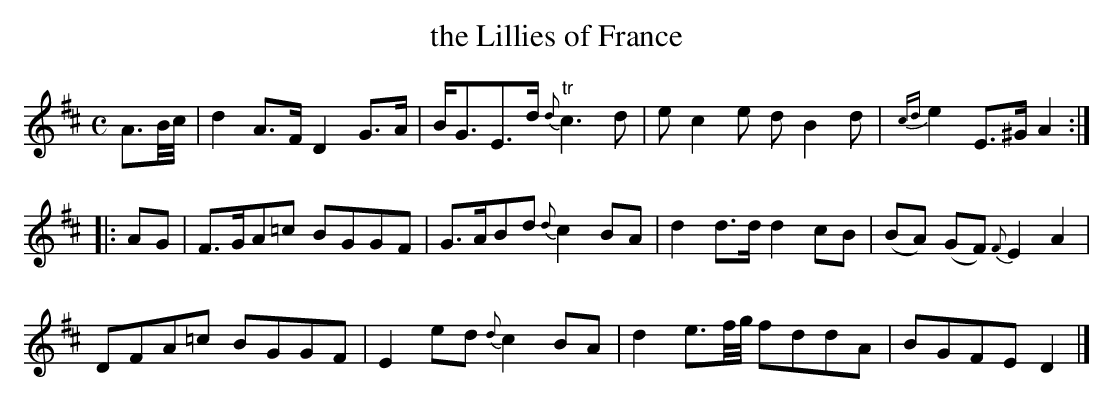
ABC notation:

X:1
T:the Lillies of France
M:C
K:D
A3/B//c//| \
d2A>F D2G>A| B<GE>d "tr"{d}c3d| ec2e dB2d| {cd}e2E>^G A2::
AG|\
F>GA=c BGGF| G>ABd {d}c2BA| d2d>d d2cB| (BA) (GF) {F}E2A2|
DFA=c BGGF| E2ed {d}c2BA| d2e3/f//g// fddA| BGFE D2|]
